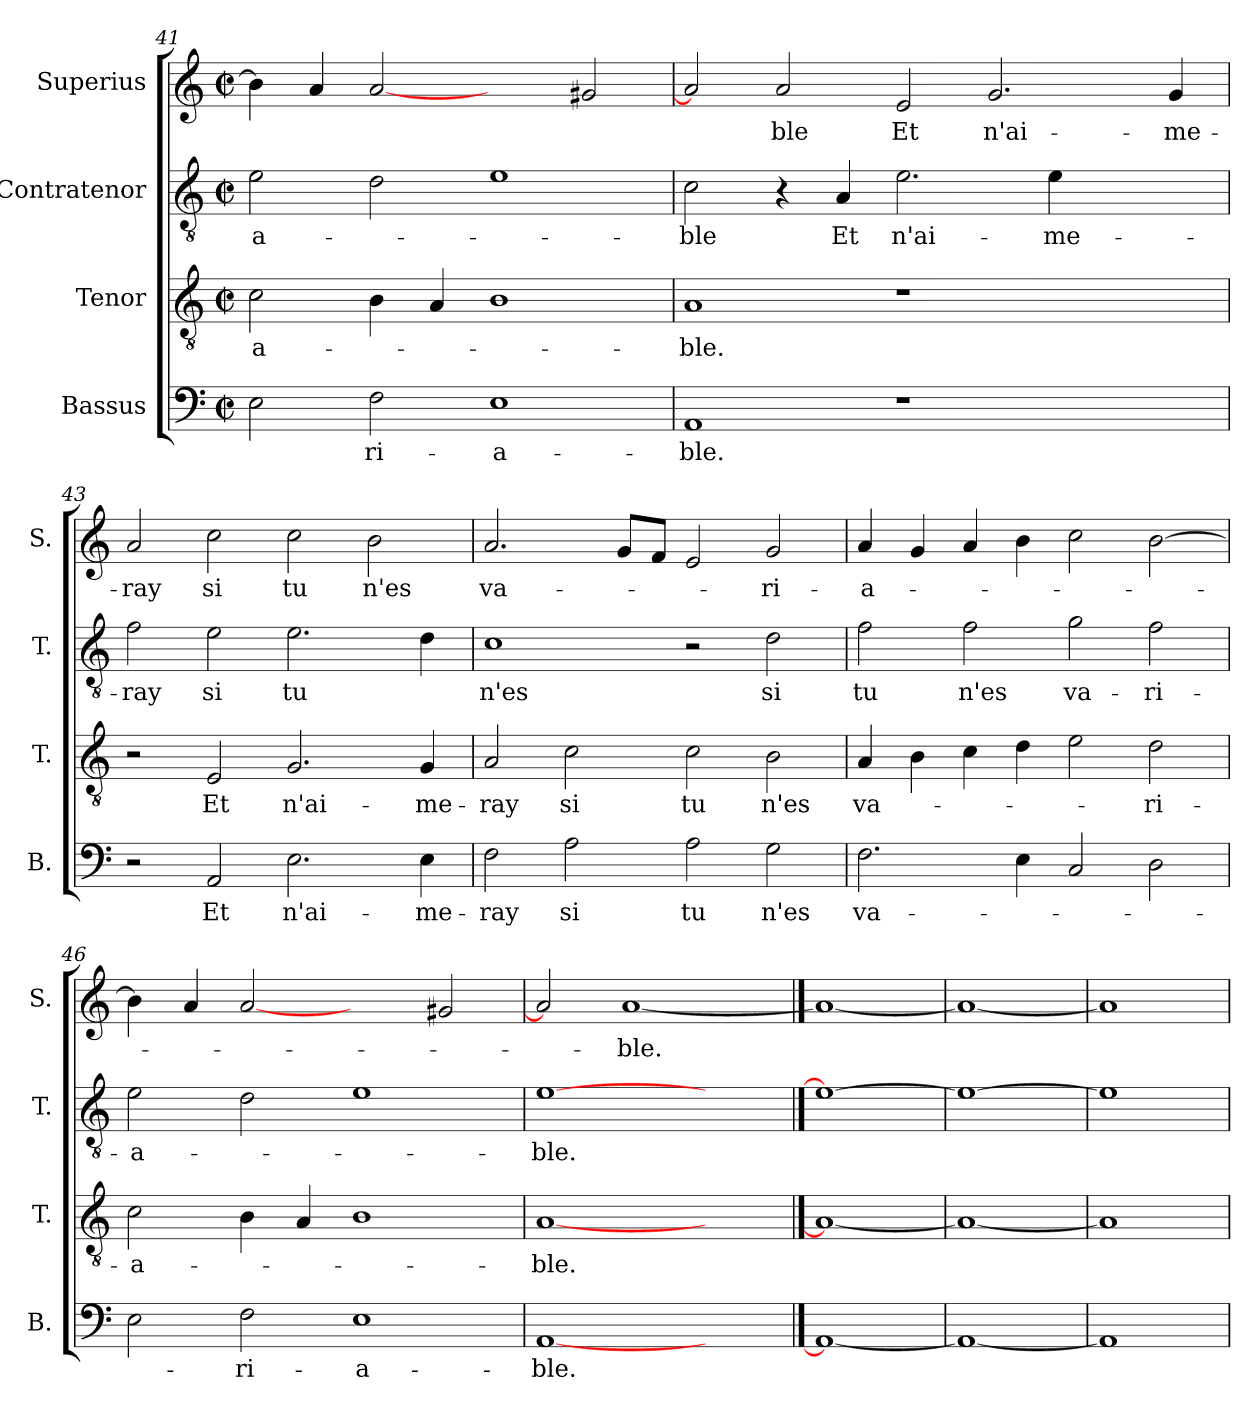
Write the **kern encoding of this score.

**kern	**text	**kern	**text	**kern	**text	**kern	**text
*part4	*part4	*part3	*part3	*part2	*part2	*part1	*part1
*staff4	*staff4	*staff3	*staff3	*staff2	*staff2	*staff1	*staff1
*I"Bassus	*	*I"Tenor	*	*I"Contratenor	*	*I"Superius	*
*I'B.	*	*I'T.	*	*I'T.	*	*I'S.	*
*clefF4	*	*clefGv2	*	*clefGv2	*	*clefG2	*
*k[]	*	*k[]	*	*k[]	*	*k[]	*
*C:	*	*C:	*	*C:	*	*C:	*
*M2/2	*	*M2/2	*	*M2/2	*	*M2/2	*
*met(c|)	*	*met(c|)	*	*met(c|)	*	*met(c|)	*
=41	=41	=41	=41	=41	=41	=41	=41
2E\	.	2c\	-a-	2e\	-a-	4b\]	.
.	.	.	.	.	.	4a/	.
2F\	-ri-	4B\	.	2d\	.	[2a/	.
.	.	4A/	.	.	.	.	.
1E\	-a-	1B\	.	1e\	.	2ryy	.
.	.	.	.	.	.	2g#X/	.
!!LO:LB:g=z
=42	=42	=42	=42	=42	=42	=42	=42
1AA/	-ble.	1A/	-ble.	2c\	-ble	2a/]	.
.	.	.	.	4r	.	2a/	-ble
.	.	.	.	4A/	Et	.	.
1r	.	1r	.	2.e\	n'ai-	2e/	Et
.	.	.	.	.	.	2.g/	n'ai-
.	.	.	.	4e\	-me-	.	.
2ryy	.	2ryy	.	2ryy	.	.	.
.	.	.	.	.	.	4g/	-me-
=43	=43	=43	=43	=43	=43	=43	=43
2r	.	2r	.	2f\	-ray	2a/	-ray
2AA/	Et	2E/	Et	2e\	si	2cc\	si
2.E\	n'ai-	2.G/	n'ai-	2.e\	tu	2cc\	tu
.	.	.	.	.	.	2b\	n'es
4E\	-me-	4G/	-me-	4d\	.	.	.
=44	=44	=44	=44	=44	=44	=44	=44
2F\	-ray	2A/	-ray	1c\	n'es	2.a/	va-
2A\	si	2c\	si	.	.	.	.
.	.	.	.	.	.	8g/L	.
.	.	.	.	.	.	8f/J	.
2A\	tu	2c\	tu	2r	.	2e/	.
2G\	n'es	2B\	n'es	2d\	si	2g/	-ri-
=45	=45	=45	=45	=45	=45	=45	=45
2.F\	va-	4A/	va-	2f\	tu	4a/	-a-
.	.	4B\	.	.	.	4g/	.
.	.	4c\	.	2f\	n'es	4a/	.
4E\	.	4d\	.	.	.	4b\	.
2C/	.	2e\	.	2g\	va-	2cc\	.
2D\	.	2d\	-ri-	2f\	-ri-	[2b\	.
=46	=46	=46	=46	=46	=46	=46	=46
2E\	.	2c\	-a-	2e\	-a-	4b\]	.
.	.	.	.	.	.	4a/	.
2F\	-ri-	4B\	.	2d\	.	[2a/	.
.	.	4A/	.	.	.	.	.
1E\	-a-	1B\	.	1e\	.	2ryy	.
.	.	.	.	.	.	2g#X/	.
=47	=47	=47	=47	=47	=47	=47	=47
[1AA/	-ble.	[1A/	-ble.	[1e\	-ble.	2a/]	.
.	.	.	.	.	.	[1a/	-ble.
2ryy	.	2ryy	.	2ryy	.	.	.
==48	==48	==48	==48	==48	==48	==48	==48
1AA/_	.	1A/_	.	1e\_	.	1a/_	.
=49	=49	=49	=49	=49	=49	=49	=49
1AA/_	.	1A/_	.	1e\_	.	1a/_	.
=50	=50	=50	=50	=50	=50	=50	=50
1AA/]	.	1A/]	.	1e\]	.	1a/]	.
=	=	=	=	=	=	=	=
*-	*-	*-	*-	*-	*-	*-	*-
